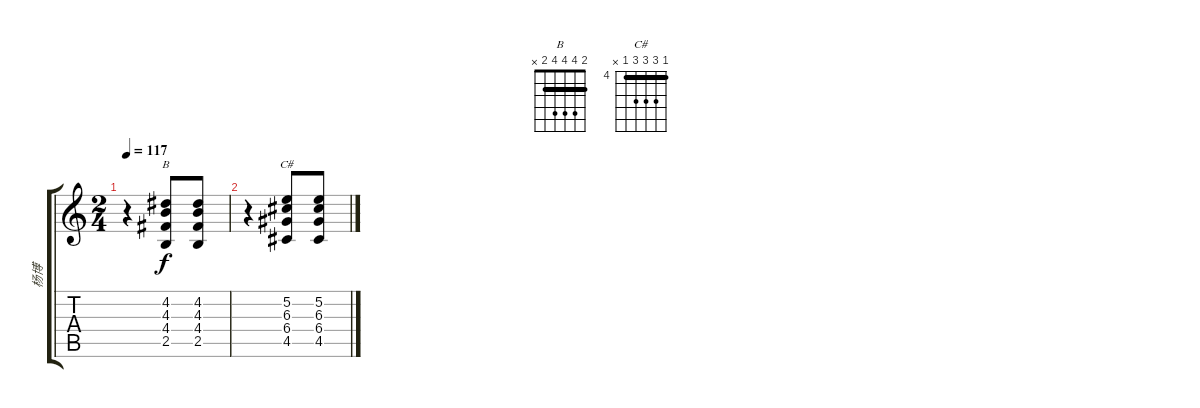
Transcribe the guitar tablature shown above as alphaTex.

\track ("杨博" "杨博") {instrument distortionguitar}
\staff {score tabs}
\tuning (E4 B3 G3 D3 A2 E2) {hide}
\chord ("B" 2 4 4 4 2 x) {barre 2}
\chord ("C#" 4 6 6 6 4 x) {firstfret 4 barre 4}
\ts (2 4)
\tempo 117
\clef g2
\ks c
r.4{dy f} (4.2 4.3 4.4 2.5).8{ch "B"} (4.2 4.3 4.4 2.5).8 |
r.4 (5.2 6.3 6.4 4.5).8{ch "C#"} (5.2 6.3 6.4 4.5).8
